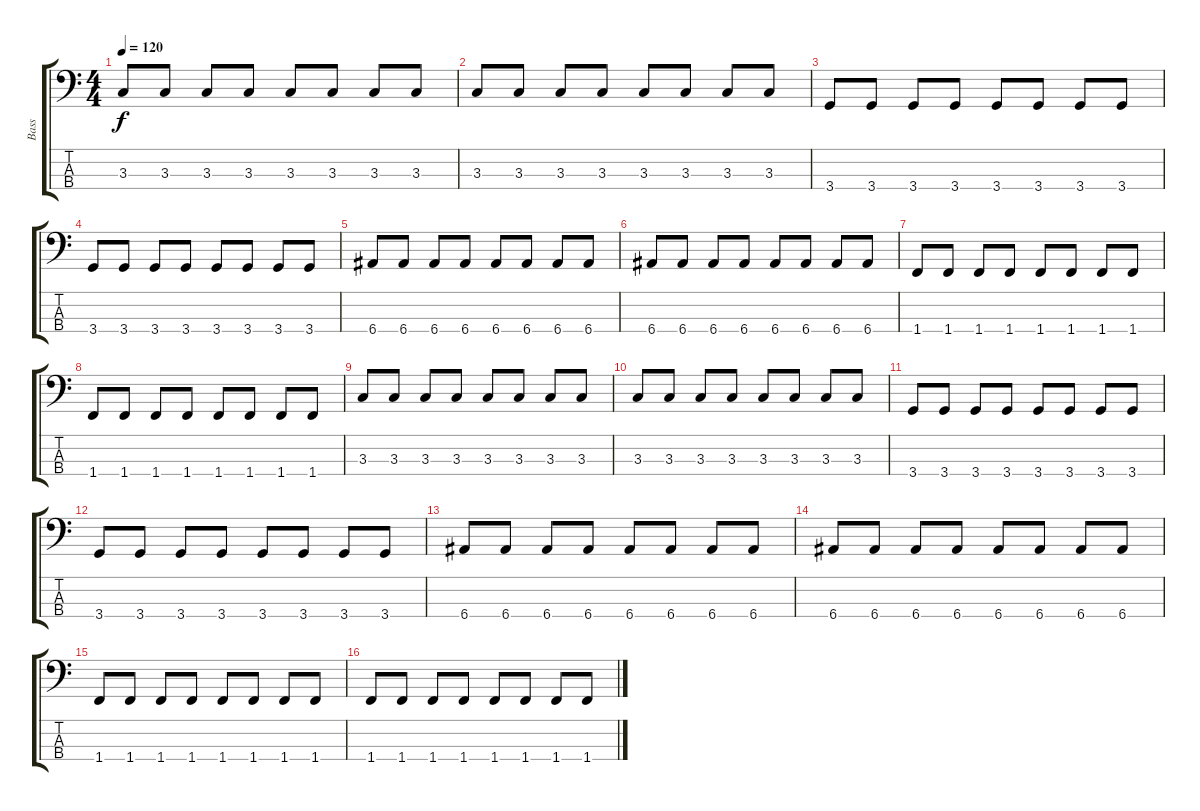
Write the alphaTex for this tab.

\track ("Bass" "Bass") {instrument fretlessbass}
\staff {score tabs}
\tuning (G2 D2 A1 E1) {hide}
\ts (4 4)
\tempo 120
\clef f4
\ks c
3.3.8{dy f} 3.3.8 3.3.8 3.3.8 3.3.8 3.3.8 3.3.8 3.3.8 |
3.3.8 3.3.8 3.3.8 3.3.8 3.3.8 3.3.8 3.3.8 3.3.8 |
3.4.8 3.4.8 3.4.8 3.4.8 3.4.8 3.4.8 3.4.8 3.4.8 |
3.4.8 3.4.8 3.4.8 3.4.8 3.4.8 3.4.8 3.4.8 3.4.8 |
6.4.8 6.4.8 6.4.8 6.4.8 6.4.8 6.4.8 6.4.8 6.4.8 |
6.4.8 6.4.8 6.4.8 6.4.8 6.4.8 6.4.8 6.4.8 6.4.8 |
1.4.8 1.4.8 1.4.8 1.4.8 1.4.8 1.4.8 1.4.8 1.4.8 |
1.4.8 1.4.8 1.4.8 1.4.8 1.4.8 1.4.8 1.4.8 1.4.8 |
3.3.8 3.3.8 3.3.8 3.3.8 3.3.8 3.3.8 3.3.8 3.3.8 |
3.3.8 3.3.8 3.3.8 3.3.8 3.3.8 3.3.8 3.3.8 3.3.8 |
3.4.8 3.4.8 3.4.8 3.4.8 3.4.8 3.4.8 3.4.8 3.4.8 |
3.4.8 3.4.8 3.4.8 3.4.8 3.4.8 3.4.8 3.4.8 3.4.8 |
6.4.8 6.4.8 6.4.8 6.4.8 6.4.8 6.4.8 6.4.8 6.4.8 |
6.4.8 6.4.8 6.4.8 6.4.8 6.4.8 6.4.8 6.4.8 6.4.8 |
1.4.8 1.4.8 1.4.8 1.4.8 1.4.8 1.4.8 1.4.8 1.4.8 |
1.4.8 1.4.8 1.4.8 1.4.8 1.4.8 1.4.8 1.4.8 1.4.8
